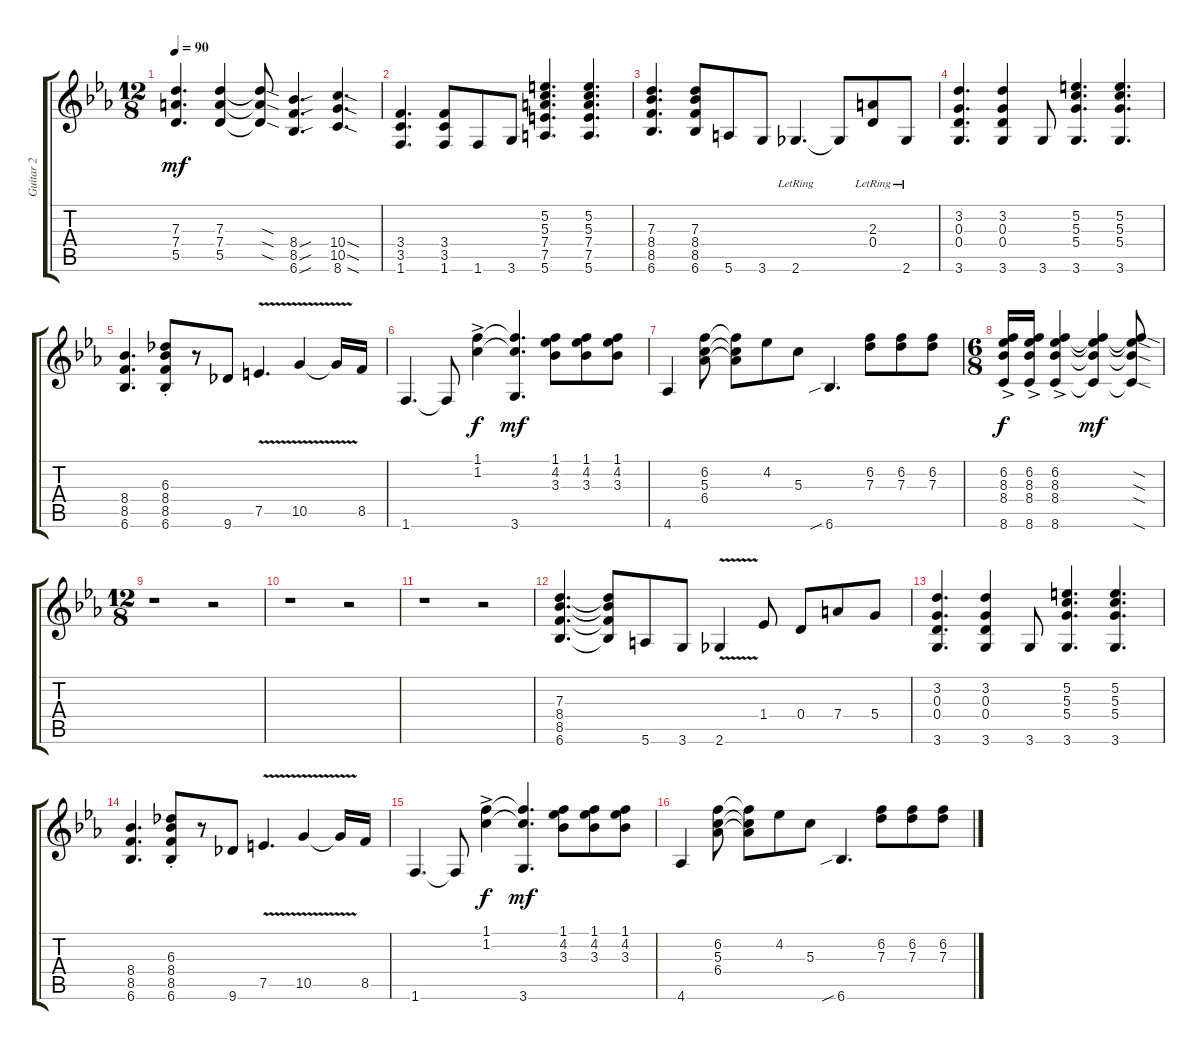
\track ("Guitar 2" "Guitar 2") {instrument distortionguitar}
\staff {score tabs}
\tuning (E4 B3 G3 D3 A2 E2) {hide}
\ts (12 8)
\tempo 90
\clef g2
\ks eb
(7.3 7.4 5.5).4{d dy mf} (7.3 7.4 5.5).4 (7.3{sod t} 7.4{sod t} 5.5{sod t}).8 (8.4{sou} 8.5{sou} 6.6{sou}).4{d} (10.4{sod} 10.5{sod} 8.6{sod}).4{d} |
(3.4 3.5 1.6).4{d} (3.4 3.5 1.6).8 1.6.8 3.6.8 (5.2 5.3 7.4 7.5 5.6).4{d} (5.2 5.3 7.4 7.5 5.6).4{d} |
(7.3 8.4 8.5 6.6).4{d} (7.3 8.4 8.5 6.6).8 5.6.8 3.6.8 2.6{lr}.4{d} 2.6{t}.8 (2.3{lr} 0.4{lr}).8 2.6{lr}.8 |
(3.2 0.3 0.4 3.6).4{d} (3.2 0.3 0.4 3.6).4 3.6.8 (5.2 5.3 5.4 3.6).4{d} (5.2 5.3 5.4 3.6).4{d} |
(8.4 8.5 6.6).4{d} (6.3{st} 8.4{st} 8.5{st} 6.6{st}).8 r.8 9.6.8 7.5{v}.4{d} 10.5{v}.4 10.5{v t}.16 8.5.16 |
1.6.4{d} 1.6{t}.8 (1.1{ac} 1.2{ac}).4{dy f} (1.1{t} 1.2{t} 3.6).4{d dy mf} (1.1 4.2 3.3).8 (1.1 4.2 3.3).8 (1.1 4.2 3.3).8 |
4.6.4 (6.2 5.3 6.4).8 (6.2{t} 5.3{t} 6.4{t}).8 4.2.8 5.3.8 6.6{sib}.4{d} (6.2 7.3).8 (6.2 7.3).8 (6.2 7.3).8 |
\ts (6 8)
(6.2{ac} 8.3{ac} 8.4{ac} 8.6{ac}).16{dy f} (6.2{ac} 8.3{ac} 8.4{ac} 8.6{ac}).16 (6.2{ac} 8.3{ac} 8.4{ac} 8.6{ac}).4 (6.2{t} 8.3{t} 8.4{t} 8.6{t}).4{dy mf} (6.2{sod t} 8.3{sod t} 8.4{sod t} 8.6{sod t}).8 |
\ts (12 8)
r.1 r.2 |
r.1 r.2 |
r.1 r.2 |
(7.3 8.4 8.5 6.6).4{d} (7.3{t} 8.4{t} 8.5{t} 6.6{t}).8 5.6.8 3.6.8 2.6{v}.4 1.4.8 0.4.8 7.4.8 5.4.8 |
(3.2 0.3 0.4 3.6).4{d} (3.2 0.3 0.4 3.6).4 3.6.8 (5.2 5.3 5.4 3.6).4{d} (5.2 5.3 5.4 3.6).4{d} |
(8.4 8.5 6.6).4{d} (6.3{st} 8.4{st} 8.5{st} 6.6{st}).8 r.8 9.6.8 7.5{v}.4{d} 10.5{v}.4 10.5{v t}.16 8.5.16 |
1.6.4{d} 1.6{t}.8 (1.1{ac} 1.2{ac}).4{dy f} (1.1{t} 1.2{t} 3.6).4{d dy mf} (1.1 4.2 3.3).8 (1.1 4.2 3.3).8 (1.1 4.2 3.3).8 |
4.6.4 (6.2 5.3 6.4).8 (6.2{t} 5.3{t} 6.4{t}).8 4.2.8 5.3.8 6.6{sib}.4{d} (6.2 7.3).8 (6.2 7.3).8 (6.2 7.3).8
